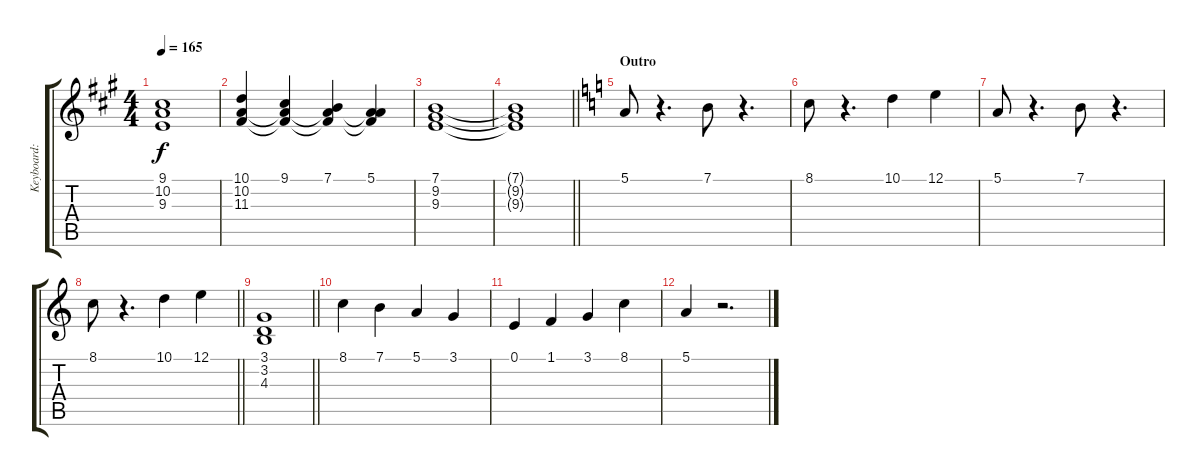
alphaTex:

\track ("Keyboard: Manuel Schallinger" "Keyboard: ") {instrument stringensemble1}
\staff {score tabs}
\tuning (E4 B3 G3 D3 A2 E2) {hide}
\ts (4 4)
\tempo 165
\clef g2
\ks a
(9.1 10.2 9.3).1{dy f} |
(10.1 10.2 11.3).4 (9.1 10.2{t} 11.3{t}).4 (7.1 10.2{t} 11.3{t}).4 (5.1 10.2{t} 11.3{t}).4 |
(7.1 9.2 9.3).1 |
\barLineRight lightlight
(7.1{t} 9.2{t} 9.3{t}).1 |
\section ("" "Outro")
\ks aminor
5.1.8 r.4{d} 7.1.8 r.4{d} |
8.1.8 r.4{d} 10.1.4 12.1.4 |
5.1.8 r.4{d} 7.1.8 r.4{d} |
\barLineRight lightlight
8.1.8 r.4{d} 10.1.4 12.1.4 |
\barLineRight lightlight
(3.1 3.2 4.3).1 |
8.1.4 7.1.4 5.1.4 3.1.4 |
0.1.4 1.1.4 3.1.4 8.1.4 |
5.1.4 r.2{d}
